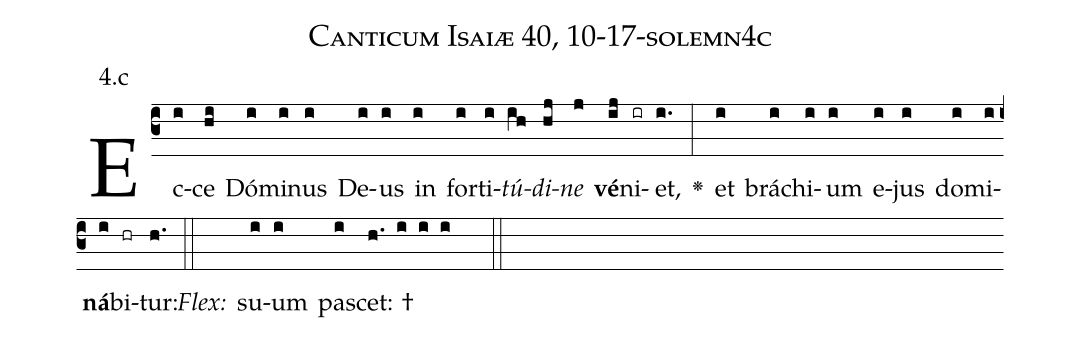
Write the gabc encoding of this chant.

name: Canticum Isaiæ 40, 10-17-solemn4c;
annotation: 4.c;
%%
(c3)Ec(i)ce(hi) Dó(i)mi(i)nus(i) De(i)us(i) in(i) for(i)ti(i)<i>tú</i>(ih)<i>di</i>(hj)<i>ne</i>(j) <b>vé</b>(ij)ni(ir)et,(i.) <v>\greheightstar</v>(:) et(i) brá(i)chi(i)um(i) e(i)jus(i) do(i)mi(i)<b>ná</b>(i)bi(hr)tur:(h.) (::)
<i>Flex:</i>()  su(i)um(i) pa(i)scet: †(h. i i i  ::)

%E(i) u(i) o(i) u(i) a(i) e.(h.) (::)
